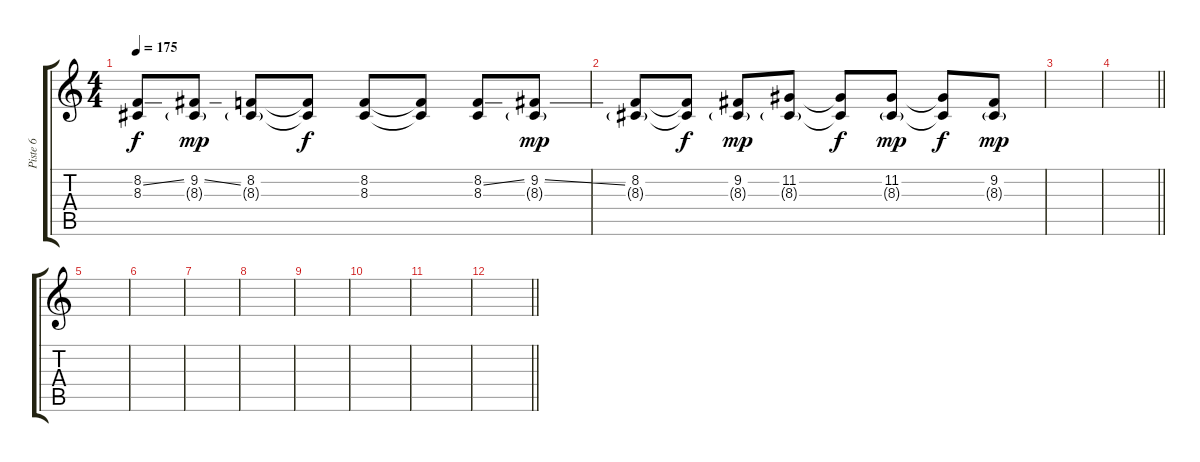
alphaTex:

\track ("Piste 6" "Piste 6") {instrument stringensemble1}
\staff {score tabs}
\tuning (D4 A3 F3 C3 G2 C2) {hide}
\ts (4 4)
\tempo 175
\clef g2
\ks c
(8.2{ss} 8.3).8{dy f} (9.2{ss} 8.3{g}).8{dy mp} (8.2 8.3{g}).8 (8.2{t} 8.3{t}).8{dy f} (8.2 8.3).8 (8.2{t} 8.3{t}).8 (8.2{ss} 8.3).8 (9.2{ss} 8.3{g}).8{dy mp} |
(8.2 8.3{g}).8 (8.2{t} 8.3{t}).8{dy f} (9.2 8.3{g}).8{dy mp} (11.2 8.3{g}).8 (11.2{t} 8.3{t}).8{dy f} (11.2 8.3{g}).8{dy mp} (11.2{t} 8.3{t}).8{dy f} (9.2 8.3{g}).8{dy mp} |
|
\barLineRight lightlight
|
|
|
|
|
|
|
|
\barLineRight lightlight
